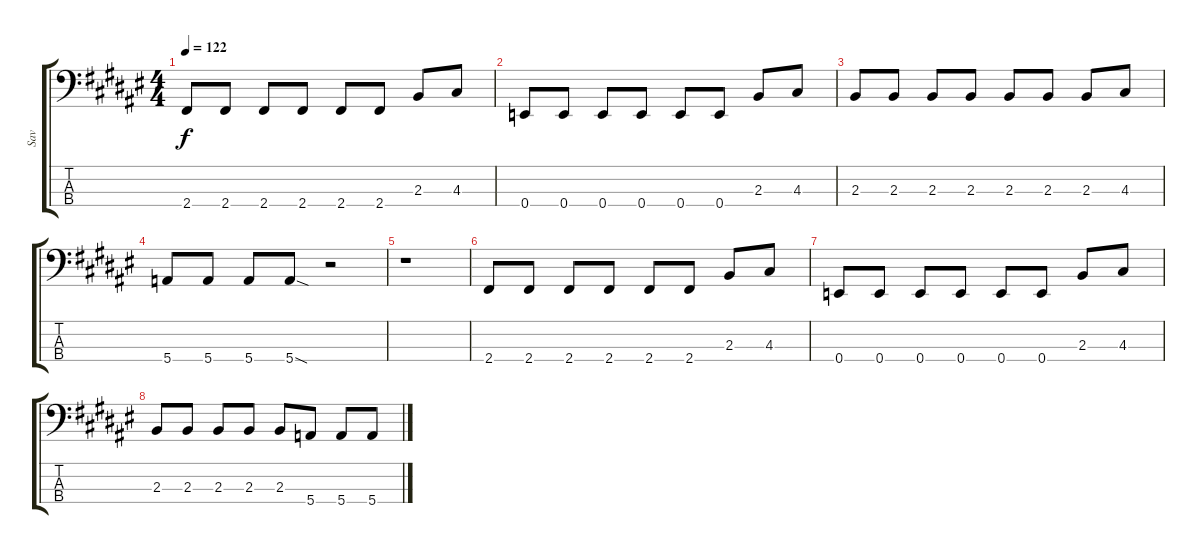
\track ("Sav" "Sav") {instrument electricbassfinger}
\staff {score tabs}
\tuning (G2 D2 A1 E1) {hide}
\ts (4 4)
\tempo 122
\clef f4
\ks f#
2.4.8{dy f} 2.4.8 2.4.8 2.4.8 2.4.8 2.4.8 2.3.8 4.3.8 |
0.4.8 0.4.8 0.4.8 0.4.8 0.4.8 0.4.8 2.3.8 4.3.8 |
2.3.8 2.3.8 2.3.8 2.3.8 2.3.8 2.3.8 2.3.8 4.3.8 |
5.4.8 5.4.8 5.4.8 5.4{sod}.8 r.2 |
r.1 |
2.4.8 2.4.8 2.4.8 2.4.8 2.4.8 2.4.8 2.3.8 4.3.8 |
0.4.8 0.4.8 0.4.8 0.4.8 0.4.8 0.4.8 2.3.8 4.3.8 |
2.3.8 2.3.8 2.3.8 2.3.8 2.3.8 5.4.8 5.4.8 5.4.8
